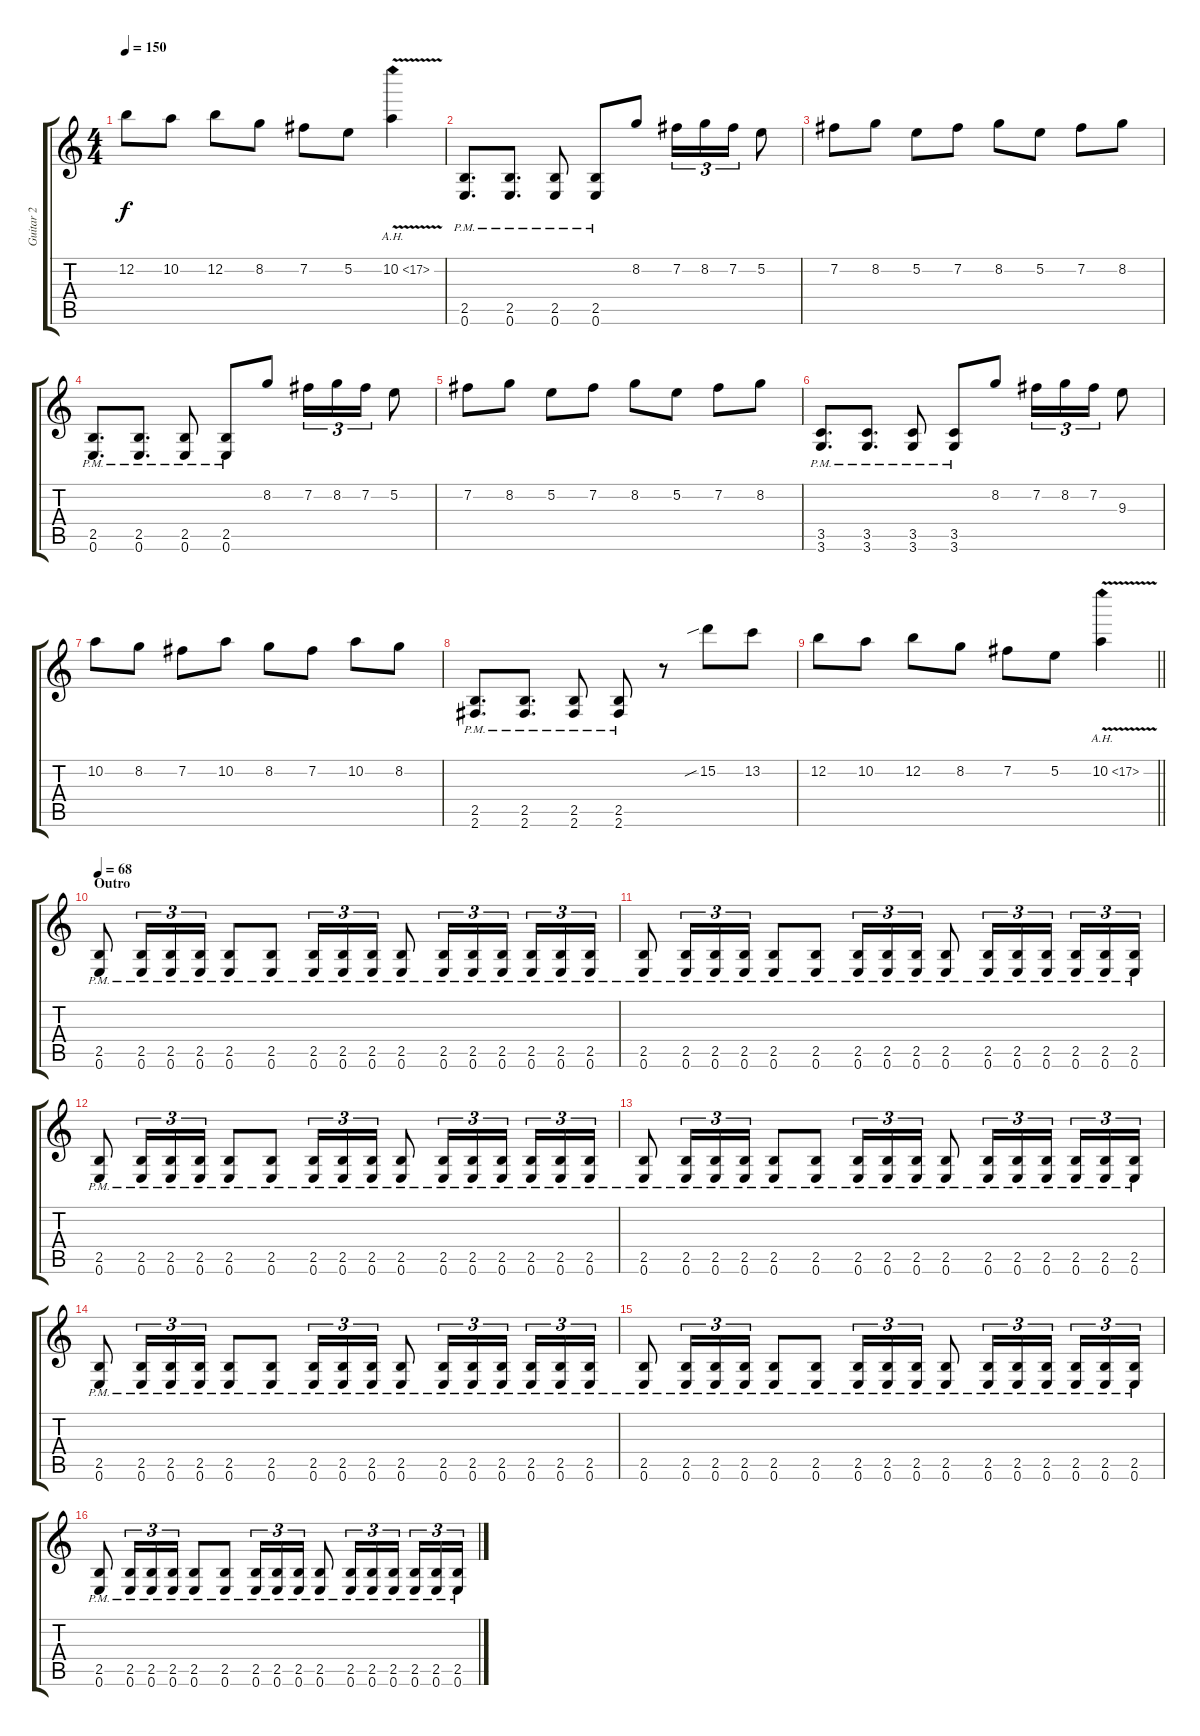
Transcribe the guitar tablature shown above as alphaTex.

\track ("Guitar 2" "Guitar 2") {instrument distortionguitar}
\staff {score tabs}
\tuning (E4 B3 G3 D3 A2 E2) {hide}
\ts (4 4)
\tempo 150
\clef g2
\ks c
12.2.8{dy f} 10.2.8 12.2.8 8.2.8 7.2.8 5.2.8 10.2{ah 7 v}.4 |
(2.5{pm} 0.6{pm}).8{d} (2.5{pm} 0.6{pm}).8{d} (2.5{pm} 0.6{pm}).8 (2.5{pm} 0.6{pm}).8 8.2.8 7.2.16{tu (3 2)} 8.2.16{tu (3 2)} 7.2.16{tu (3 2)} 5.2.8 |
7.2.8 8.2.8 5.2.8 7.2.8 8.2.8 5.2.8 7.2.8 8.2.8 |
(2.5{pm} 0.6{pm}).8{d} (2.5{pm} 0.6{pm}).8{d} (2.5{pm} 0.6{pm}).8 (2.5{pm} 0.6{pm}).8 8.2.8 7.2.16{tu (3 2)} 8.2.16{tu (3 2)} 7.2.16{tu (3 2)} 5.2.8 |
7.2.8 8.2.8 5.2.8 7.2.8 8.2.8 5.2.8 7.2.8 8.2.8 |
(3.5{pm} 3.6{pm}).8{d} (3.5{pm} 3.6{pm}).8{d} (3.5{pm} 3.6{pm}).8 (3.5{pm} 3.6{pm}).8 8.2.8 7.2.16{tu (3 2)} 8.2.16{tu (3 2)} 7.2.16{tu (3 2)} 9.3.8 |
10.2.8 8.2.8 7.2.8 10.2.8 8.2.8 7.2.8 10.2.8 8.2.8 |
(2.5{pm} 2.6{pm}).8{d} (2.5{pm} 2.6{pm}).8{d} (2.5{pm} 2.6{pm}).8 (2.5{pm} 2.6{pm}).8 r.8 15.2{sib}.8 13.2.8 |
\barLineRight lightlight
12.2.8 10.2.8 12.2.8 8.2.8 7.2.8 5.2.8 10.2{ah 7 v}.4 |
\section ("" "Outro")
\tempo 68
(2.5{pm} 0.6{pm}).8 (2.5{pm} 0.6{pm}).16{tu (3 2)} (2.5{pm} 0.6{pm}).16{tu (3 2)} (2.5{pm} 0.6{pm}).16{tu (3 2)} (2.5{pm} 0.6{pm}).8 (2.5{pm} 0.6{pm}).8 (2.5{pm} 0.6{pm}).16{tu (3 2)} (2.5{pm} 0.6{pm}).16{tu (3 2)} (2.5{pm} 0.6{pm}).16{tu (3 2)} (2.5{pm} 0.6{pm}).8 (2.5{pm} 0.6{pm}).16{tu (3 2)} (2.5{pm} 0.6{pm}).16{tu (3 2)} (2.5{pm} 0.6{pm}).16{tu (3 2) beam splitsecondary} (2.5{pm} 0.6{pm}).16{tu (3 2)} (2.5{pm} 0.6{pm}).16{tu (3 2)} (2.5{pm} 0.6{pm}).16{tu (3 2)} |
(2.5{pm} 0.6{pm}).8 (2.5{pm} 0.6{pm}).16{tu (3 2)} (2.5{pm} 0.6{pm}).16{tu (3 2)} (2.5{pm} 0.6{pm}).16{tu (3 2)} (2.5{pm} 0.6{pm}).8 (2.5{pm} 0.6{pm}).8 (2.5{pm} 0.6{pm}).16{tu (3 2)} (2.5{pm} 0.6{pm}).16{tu (3 2)} (2.5{pm} 0.6{pm}).16{tu (3 2)} (2.5{pm} 0.6{pm}).8 (2.5{pm} 0.6{pm}).16{tu (3 2)} (2.5{pm} 0.6{pm}).16{tu (3 2)} (2.5{pm} 0.6{pm}).16{tu (3 2) beam splitsecondary} (2.5{pm} 0.6{pm}).16{tu (3 2)} (2.5{pm} 0.6{pm}).16{tu (3 2)} (2.5{pm} 0.6{pm}).16{tu (3 2)} |
(2.5{pm} 0.6{pm}).8 (2.5{pm} 0.6{pm}).16{tu (3 2)} (2.5{pm} 0.6{pm}).16{tu (3 2)} (2.5{pm} 0.6{pm}).16{tu (3 2)} (2.5{pm} 0.6{pm}).8 (2.5{pm} 0.6{pm}).8 (2.5{pm} 0.6{pm}).16{tu (3 2)} (2.5{pm} 0.6{pm}).16{tu (3 2)} (2.5{pm} 0.6{pm}).16{tu (3 2)} (2.5{pm} 0.6{pm}).8 (2.5{pm} 0.6{pm}).16{tu (3 2)} (2.5{pm} 0.6{pm}).16{tu (3 2)} (2.5{pm} 0.6{pm}).16{tu (3 2) beam splitsecondary} (2.5{pm} 0.6{pm}).16{tu (3 2)} (2.5{pm} 0.6{pm}).16{tu (3 2)} (2.5{pm} 0.6{pm}).16{tu (3 2)} |
(2.5{pm} 0.6{pm}).8 (2.5{pm} 0.6{pm}).16{tu (3 2)} (2.5{pm} 0.6{pm}).16{tu (3 2)} (2.5{pm} 0.6{pm}).16{tu (3 2)} (2.5{pm} 0.6{pm}).8 (2.5{pm} 0.6{pm}).8 (2.5{pm} 0.6{pm}).16{tu (3 2)} (2.5{pm} 0.6{pm}).16{tu (3 2)} (2.5{pm} 0.6{pm}).16{tu (3 2)} (2.5{pm} 0.6{pm}).8 (2.5{pm} 0.6{pm}).16{tu (3 2)} (2.5{pm} 0.6{pm}).16{tu (3 2)} (2.5{pm} 0.6{pm}).16{tu (3 2) beam splitsecondary} (2.5{pm} 0.6{pm}).16{tu (3 2)} (2.5{pm} 0.6{pm}).16{tu (3 2)} (2.5{pm} 0.6{pm}).16{tu (3 2)} |
(2.5{pm} 0.6{pm}).8 (2.5{pm} 0.6{pm}).16{tu (3 2)} (2.5{pm} 0.6{pm}).16{tu (3 2)} (2.5{pm} 0.6{pm}).16{tu (3 2)} (2.5{pm} 0.6{pm}).8 (2.5{pm} 0.6{pm}).8 (2.5{pm} 0.6{pm}).16{tu (3 2)} (2.5{pm} 0.6{pm}).16{tu (3 2)} (2.5{pm} 0.6{pm}).16{tu (3 2)} (2.5{pm} 0.6{pm}).8 (2.5{pm} 0.6{pm}).16{tu (3 2)} (2.5{pm} 0.6{pm}).16{tu (3 2)} (2.5{pm} 0.6{pm}).16{tu (3 2) beam splitsecondary} (2.5{pm} 0.6{pm}).16{tu (3 2)} (2.5{pm} 0.6{pm}).16{tu (3 2)} (2.5{pm} 0.6{pm}).16{tu (3 2)} |
(2.5{pm} 0.6{pm}).8 (2.5{pm} 0.6{pm}).16{tu (3 2)} (2.5{pm} 0.6{pm}).16{tu (3 2)} (2.5{pm} 0.6{pm}).16{tu (3 2)} (2.5{pm} 0.6{pm}).8 (2.5{pm} 0.6{pm}).8 (2.5{pm} 0.6{pm}).16{tu (3 2)} (2.5{pm} 0.6{pm}).16{tu (3 2)} (2.5{pm} 0.6{pm}).16{tu (3 2)} (2.5{pm} 0.6{pm}).8 (2.5{pm} 0.6{pm}).16{tu (3 2)} (2.5{pm} 0.6{pm}).16{tu (3 2)} (2.5{pm} 0.6{pm}).16{tu (3 2) beam splitsecondary} (2.5{pm} 0.6{pm}).16{tu (3 2)} (2.5{pm} 0.6{pm}).16{tu (3 2)} (2.5{pm} 0.6{pm}).16{tu (3 2)} |
(2.5{pm} 0.6{pm}).8 (2.5{pm} 0.6{pm}).16{tu (3 2)} (2.5{pm} 0.6{pm}).16{tu (3 2)} (2.5{pm} 0.6{pm}).16{tu (3 2)} (2.5{pm} 0.6{pm}).8 (2.5{pm} 0.6{pm}).8 (2.5{pm} 0.6{pm}).16{tu (3 2)} (2.5{pm} 0.6{pm}).16{tu (3 2)} (2.5{pm} 0.6{pm}).16{tu (3 2)} (2.5{pm} 0.6{pm}).8 (2.5{pm} 0.6{pm}).16{tu (3 2)} (2.5{pm} 0.6{pm}).16{tu (3 2)} (2.5{pm} 0.6{pm}).16{tu (3 2) beam splitsecondary} (2.5{pm} 0.6{pm}).16{tu (3 2)} (2.5{pm} 0.6{pm}).16{tu (3 2)} (2.5{pm} 0.6{pm}).16{tu (3 2)}
